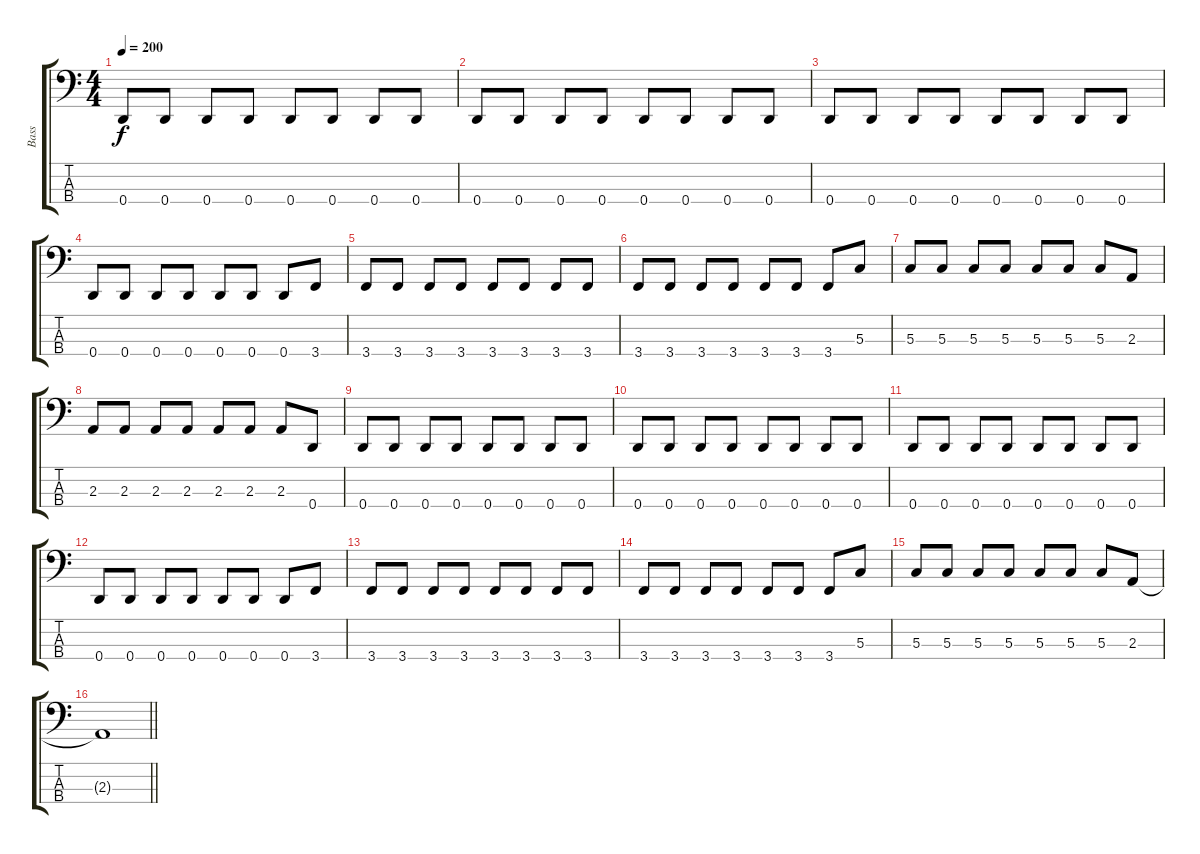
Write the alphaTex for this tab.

\track ("Bass" "Bass") {instrument electricbasspick}
\staff {score tabs}
\tuning (F2 C2 G1 D1) {hide}
\ts (4 4)
\tempo 200
\clef f4
\ks c
0.4.8{dy f} 0.4.8 0.4.8 0.4.8 0.4.8 0.4.8 0.4.8 0.4.8 |
0.4.8 0.4.8 0.4.8 0.4.8 0.4.8 0.4.8 0.4.8 0.4.8 |
0.4.8 0.4.8 0.4.8 0.4.8 0.4.8 0.4.8 0.4.8 0.4.8 |
0.4.8 0.4.8 0.4.8 0.4.8 0.4.8 0.4.8 0.4.8 3.4.8 |
3.4.8 3.4.8 3.4.8 3.4.8 3.4.8 3.4.8 3.4.8 3.4.8 |
3.4.8 3.4.8 3.4.8 3.4.8 3.4.8 3.4.8 3.4.8 5.3.8 |
5.3.8 5.3.8 5.3.8 5.3.8 5.3.8 5.3.8 5.3.8 2.3.8 |
2.3.8 2.3.8 2.3.8 2.3.8 2.3.8 2.3.8 2.3.8 0.4.8 |
0.4.8 0.4.8 0.4.8 0.4.8 0.4.8 0.4.8 0.4.8 0.4.8 |
0.4.8 0.4.8 0.4.8 0.4.8 0.4.8 0.4.8 0.4.8 0.4.8 |
0.4.8 0.4.8 0.4.8 0.4.8 0.4.8 0.4.8 0.4.8 0.4.8 |
0.4.8 0.4.8 0.4.8 0.4.8 0.4.8 0.4.8 0.4.8 3.4.8 |
3.4.8 3.4.8 3.4.8 3.4.8 3.4.8 3.4.8 3.4.8 3.4.8 |
3.4.8 3.4.8 3.4.8 3.4.8 3.4.8 3.4.8 3.4.8 5.3.8 |
5.3.8 5.3.8 5.3.8 5.3.8 5.3.8 5.3.8 5.3.8 2.3.8 |
\barLineRight lightlight
2.3{t}.1
